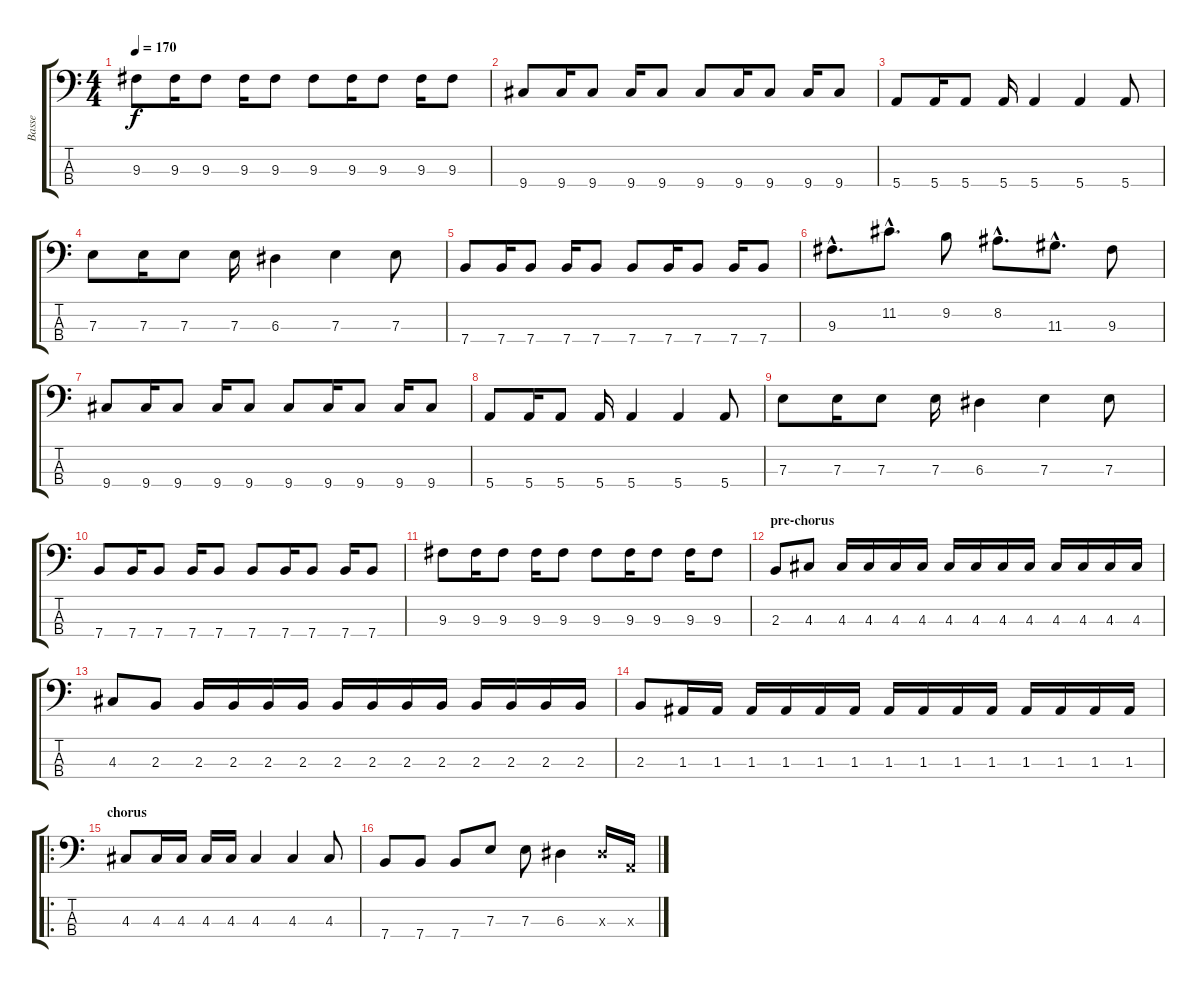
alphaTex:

\track ("Basse" "Basse") {instrument electricbassfinger}
\staff {score tabs}
\tuning (G2 D2 A1 E1) {hide}
\ts (4 4)
\tempo 170
\clef f4
\ks c
9.3.8{dy f} 9.3.16 9.3.8 9.3.16 9.3.8 9.3.8 9.3.16 9.3.8 9.3.16 9.3.8 |
9.4.8 9.4.16 9.4.8 9.4.16 9.4.8 9.4.8 9.4.16 9.4.8 9.4.16 9.4.8 |
5.4.8 5.4.16 5.4.8 5.4.16 5.4.4 5.4.4 5.4.8 |
7.3.8 7.3.16 7.3.8 7.3.16 6.3.4 7.3.4 7.3.8 |
7.4.8 7.4.16 7.4.8 7.4.16 7.4.8 7.4.8 7.4.16 7.4.8 7.4.16 7.4.8 |
9.3{hac}.8{d} 11.2{hac}.8{d} 9.2.8 8.2{hac}.8{d} 11.3{hac}.8{d} 9.3.8 |
9.4.8 9.4.16 9.4.8 9.4.16 9.4.8 9.4.8 9.4.16 9.4.8 9.4.16 9.4.8 |
5.4.8 5.4.16 5.4.8 5.4.16 5.4.4 5.4.4 5.4.8 |
7.3.8 7.3.16 7.3.8 7.3.16 6.3.4 7.3.4 7.3.8 |
7.4.8 7.4.16 7.4.8 7.4.16 7.4.8 7.4.8 7.4.16 7.4.8 7.4.16 7.4.8 |
9.3.8 9.3.16 9.3.8 9.3.16 9.3.8 9.3.8 9.3.16 9.3.8 9.3.16 9.3.8 |
\section ("" "pre-chorus")
2.3.8 4.3.8 4.3.16 4.3.16 4.3.16 4.3.16 4.3.16 4.3.16 4.3.16 4.3.16 4.3.16 4.3.16 4.3.16 4.3.16 |
4.3.8 2.3.8 2.3.16 2.3.16 2.3.16 2.3.16 2.3.16 2.3.16 2.3.16 2.3.16 2.3.16 2.3.16 2.3.16 2.3.16 |
2.3.8 1.3.16 1.3.16 1.3.16 1.3.16 1.3.16 1.3.16 1.3.16 1.3.16 1.3.16 1.3.16 1.3.16 1.3.16 1.3.16 1.3.16 |
\ro
\section ("" "chorus")
4.3.8 4.3.16 4.3.16 4.3.16 4.3.16 4.3.4 4.3.4 4.3.8 |
7.4.8 7.4.8 7.4.8 7.3.8 7.3.8 6.3.4 6.3{x}.16 0.3{x}.16
